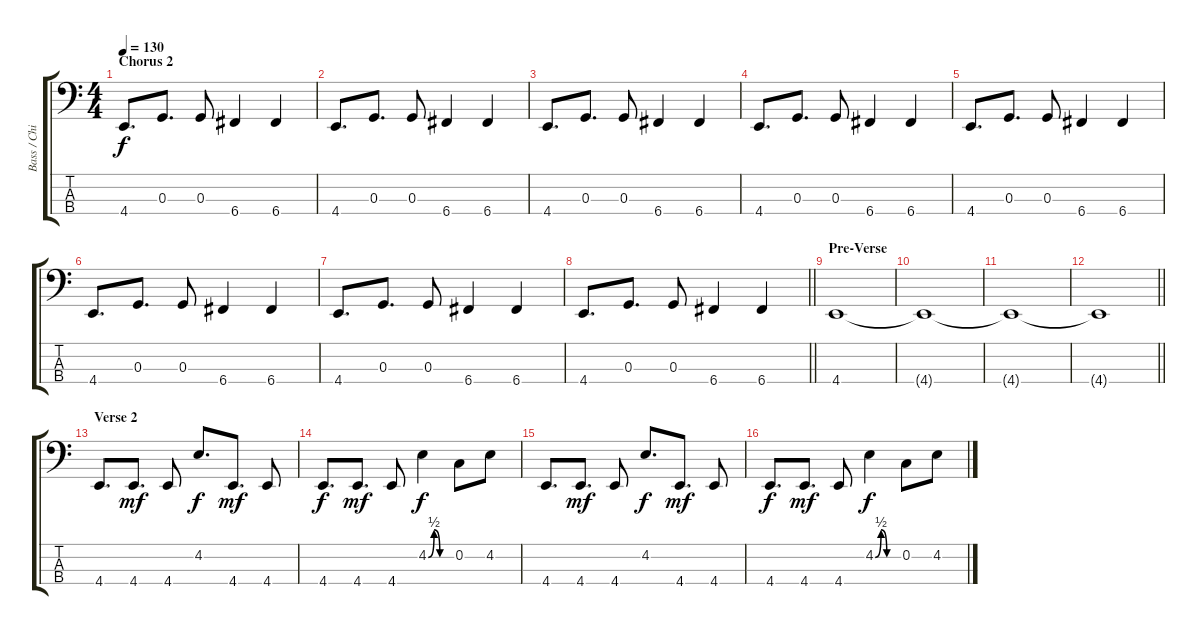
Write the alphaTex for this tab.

\track ("Bass / Chi Cheng" "Bass / Chi") {instrument electricbassfinger}
\staff {score tabs}
\tuning (F2 C2 G1 C1) {hide}
\ts (4 4)
\section ("" "Chorus 2")
\tempo 130
\clef f4
\ks c
4.4.8{d dy f} 0.3.8{d} 0.3.8 6.4.4 6.4.4 |
4.4.8{d} 0.3.8{d} 0.3.8 6.4.4 6.4.4 |
4.4.8{d} 0.3.8{d} 0.3.8 6.4.4 6.4.4 |
4.4.8{d} 0.3.8{d} 0.3.8 6.4.4 6.4.4 |
4.4.8{d} 0.3.8{d} 0.3.8 6.4.4 6.4.4 |
4.4.8{d} 0.3.8{d} 0.3.8 6.4.4 6.4.4 |
4.4.8{d} 0.3.8{d} 0.3.8 6.4.4 6.4.4 |
\barLineRight lightlight
4.4.8{d} 0.3.8{d} 0.3.8 6.4.4 6.4.4 |
\section ("" "Pre-Verse")
4.4.1 |
4.4{t}.1 |
4.4{t}.1 |
\barLineRight lightlight
4.4{t}.1 |
\section ("" "Verse 2")
4.4.8{d} 4.4.8{d dy mf} 4.4.8 4.2.8{d dy f} 4.4.8{d dy mf} 4.4.8 |
4.4.8{d dy f} 4.4.8{d dy mf} 4.4.8 4.2{be (custom 0 0 15 2 30 0 60 0)}.4{dy f} 0.2.8 4.2.8 |
4.4.8{d} 4.4.8{d dy mf} 4.4.8 4.2.8{d dy f} 4.4.8{d dy mf} 4.4.8 |
4.4.8{d dy f} 4.4.8{d dy mf} 4.4.8 4.2{be (custom 0 0 15 2 30 0 60 0)}.4{dy f} 0.2.8 4.2.8
